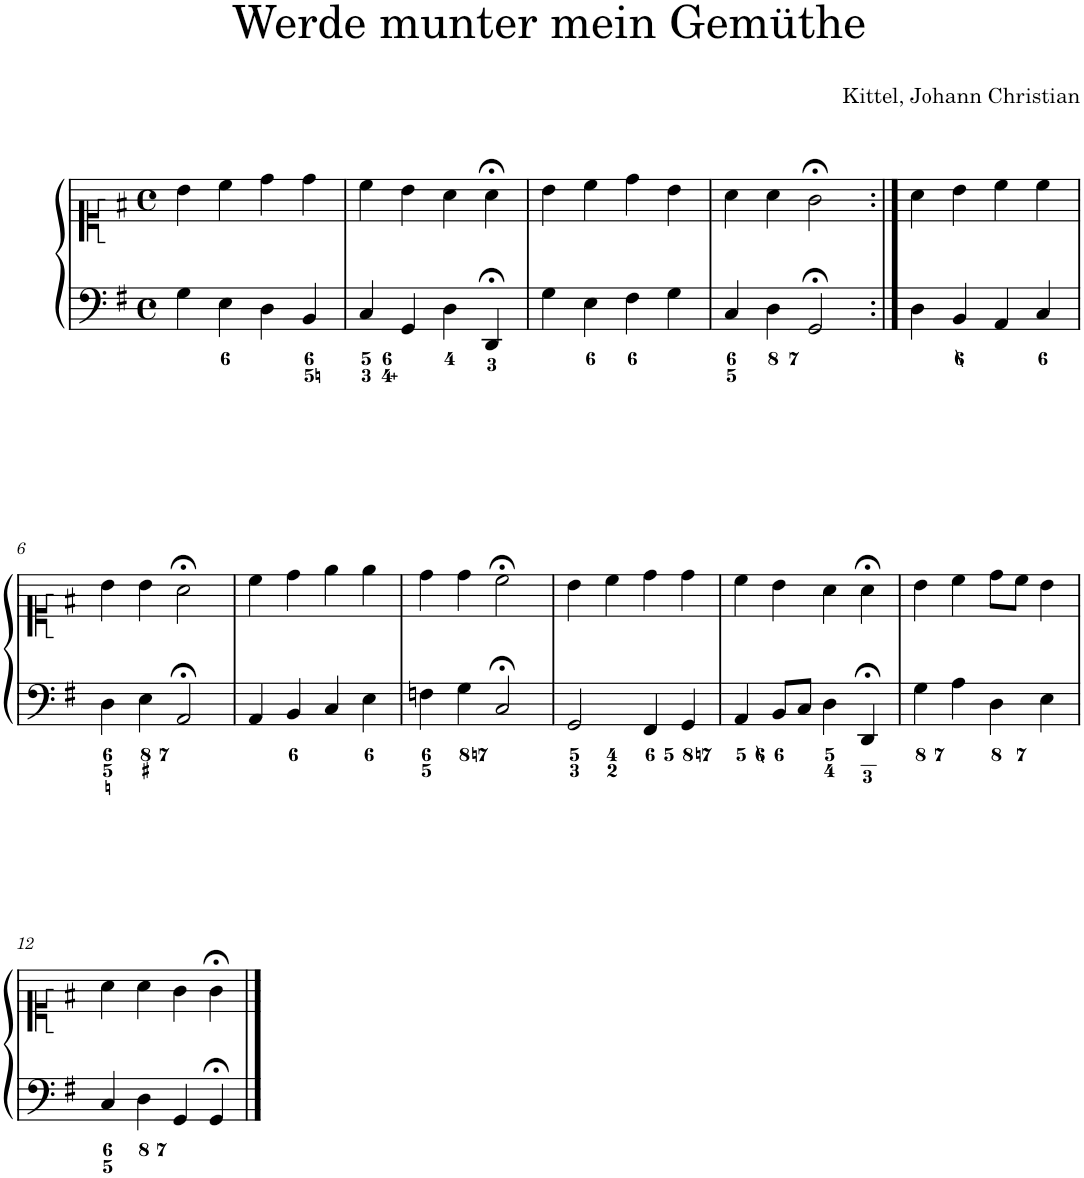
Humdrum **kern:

**kern	**kern
*part1	*part1
*staff2	*staff1
*I"Piano	*
*I'Pno.	*
*clefF4	*clefC1
*k[f#]	*k[f#]
*M4/4	*M4/4
*met(c)	*met(c)
=1	=1
4G\	4b\
4E\	4cc\
4D\	4dd\
4BB/	4dd\
=2	=2
4C/	4cc\
4GG/	4b\
4D\	4a\
4DD;</	4a;<\
=3	=3
4G\	4b\
4E\	4cc\
4F#\	4dd\
4G\	4b\
=4	=4
4C/	4a\
4D\	4a\
2GG;</	2g;<\
=5:|!	=5:|!
4D\	4a\
4BB/	4b\
4AA/	4cc\
4C/	4cc\
!!LO:LB:g=z
=6	=6
4D\	4b\
4E\	4b\
2AA;</	2a;<\
=7	=7
4AA/	4cc\
4BB/	4dd\
4C/	4ee\
4E\	4ee\
=8	=8
4Fn\	4dd\
4G\	4dd\
2C;</	2cc;<\
=9	=9
2GG/	4b\
.	4cc\
4FF#/	4dd\
4GG/	4dd\
=10	=10
4AA/	4cc\
8BB/L	4b\
8C/J	.
4D\	4a\
4DD;</	4a;<\
=11	=11
4G\	4b\
4A\	4cc\
4D\	8dd\L
.	8cc\J
4E\	4b\
!!LO:LB:g=z
=12	=12
4C/	4a\
4D\	4a\
4GG/	4g\
4GG;</	4g;<\
==	==
*-	*-
